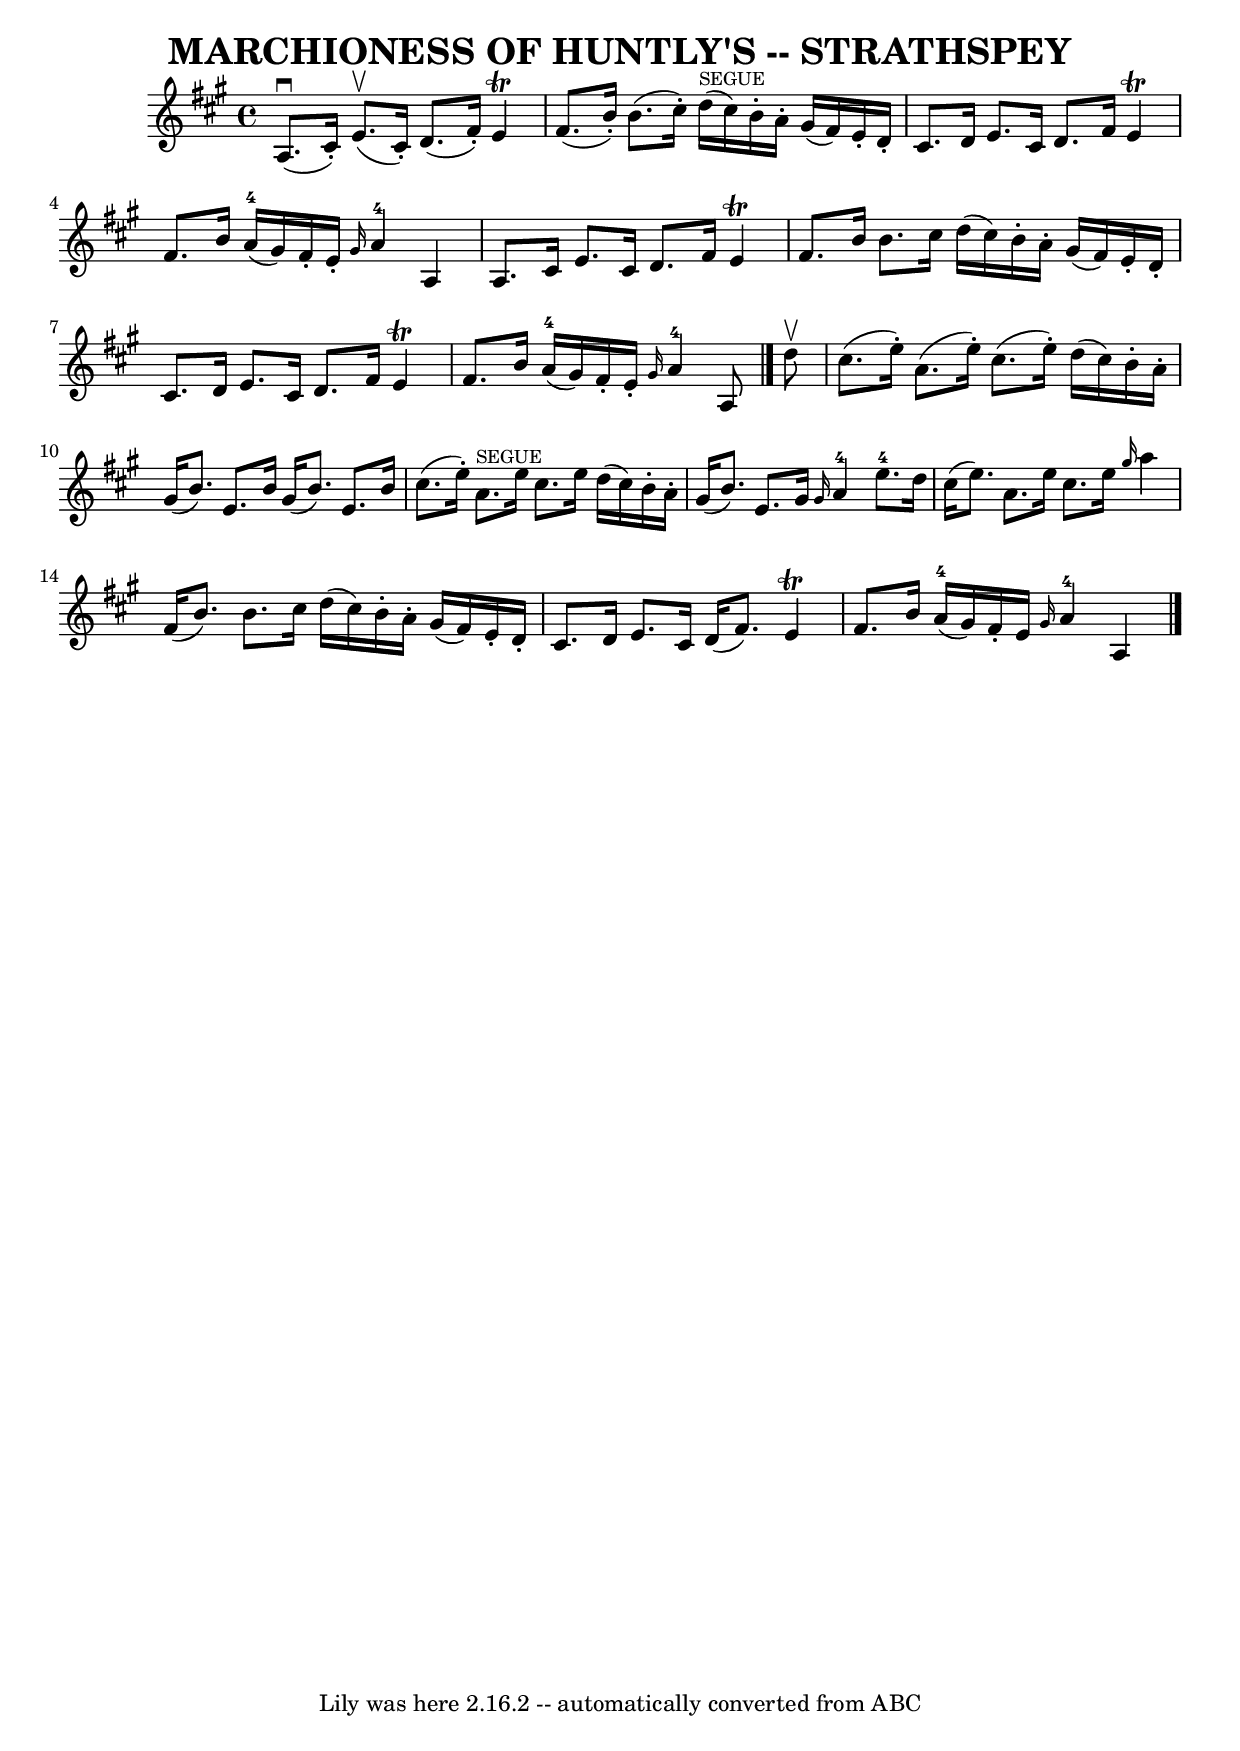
\version "2.7.40"
\include "Mammoth.ily"
\header {
	%% book = "Ryan's Mammoth Collection of Fiddle Tunes"
	composer = ""
	crossRefNumber = "1"
	footnotes = ""
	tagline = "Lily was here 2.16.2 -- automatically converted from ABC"
	title = "MARCHIONESS OF HUNTLY'S -- STRATHSPEY"
}
voicedefault =  {
\set Score.defaultBarType = "empty"

 \override Staff.TimeSignature #'style = #'C
 \time 4/4 \key a \major a8. (^\downbow cis'16 -.) e'8. (^\upbow   
cis'16 -.) d'8. (fis'16 -.) e'4^\trill   |
 fis'8. (b'16 
-.) b'8. (cis''16 -.) d''16^\segue(cis''16) b'16 -.   
a'16 -. gis'16 (fis'16) e'16 -. d'16 -.   |
 cis'8.    
d'16 e'8. cis'16 d'8. fis'16 e'4^\trill   |
 fis'8.    
b'16 a'16-4(gis'16) fis'16 -. e'16 -. \grace { gis'16  }   
 a'4-4 a4    |
 a8. cis'16 e'8. cis'16 d'8.    
fis'16 e'4^\trill   |
 fis'8. b'16 b'8. cis''16 d''16 (
 cis''16) b'16 -. a'16 -. gis'16 (fis'16) e'16 -. d'16 -.   
|
 cis'8. d'16 e'8. cis'16 d'8. fis'16 e'4^\trill  
 |
 fis'8. b'16 a'16-4(gis'16) fis'16 -. e'16 -. 
\grace { gis'16  } a'4-4 a8    \bar "|." d''8^\upbow   
|
 cis''8. (e''16 -.) a'8. (e''16 -.) cis''8. (e''16 
-.) d''16 (cis''16) b'16 -. a'16 -.   |
 gis'16 (b'8.  
-) e'8. b'16 gis'16 (b'8.) e'8. b'16    |
 cis''8. 
(e''16 -.) a'8.^\segue e''16 cis''8. e''16 d''16 (
cis''16) b'16 -. a'16 -.   |
 gis'16 (b'8.) e'8.    
gis'16  \grace { gis'16  } a'4-4 e''8.-4 d''16    |
   
 cis''16 (e''8.) a'8. e''16 cis''8. e''16  \grace {    
gis''16  } a''4    |
 fis'16 (b'8.) b'8. cis''16 d''16 
(cis''16) b'16 -. a'16 -. gis'16 (fis'16) e'16 -. d'16 -. 
  |
 cis'8. d'16 e'8. cis'16 d'16 (fis'8.) e'4 
^\trill   |
 fis'8. b'16 a'16-4(gis'16) fis'16 -.   
e'16  \grace { gis'16  } a'4-4 a4    \bar "|."   
}

\score{
    <<

	\context Staff="default"
	{
	    \voicedefault 
	}

    >>
	\layout {
	}
	\midi {}
}
